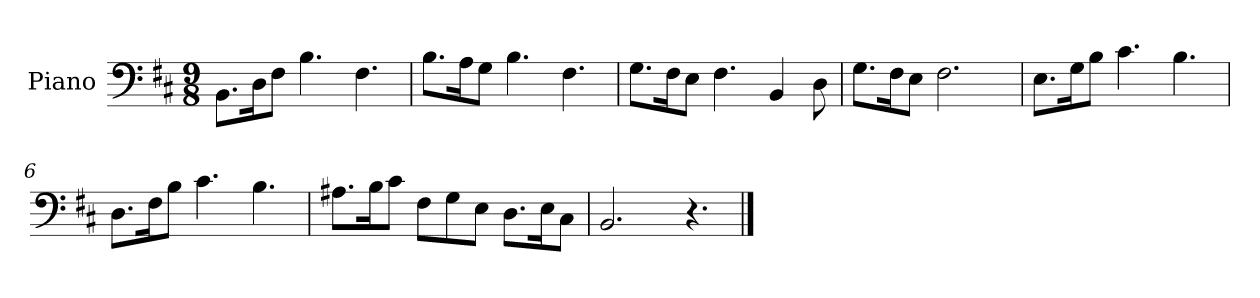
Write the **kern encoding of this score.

**kern
*part1
*staff1
*I"Piano
*I'Pno.
*clefF4
*k[f#c#]
*M9/8
*MM120
=1
8.BB\L
16D\K
8F#\J
4.B\
4.F#\
=2
8.B\L
16A\K
8G\J
4.B\
4.F#\
=3
8.G\L
16F#\K
8E\J
4.F#\
4BB/
8D\
=4
8.G\L
16F#\K
8E\J
2.F#\
=5
8.E\L
16G\K
8B\J
4.c#\
4.B\
=6
8.D\L
16F#\K
8B\J
4.c#\
4.B\
!!LO:LB:g=z
=7
8.A#X\L
16B\K
8c#\J
8F#\L
8G\
8E\J
8.D\L
16E\K
8C#\J
=8
2.BB/
4.r
==
*-
